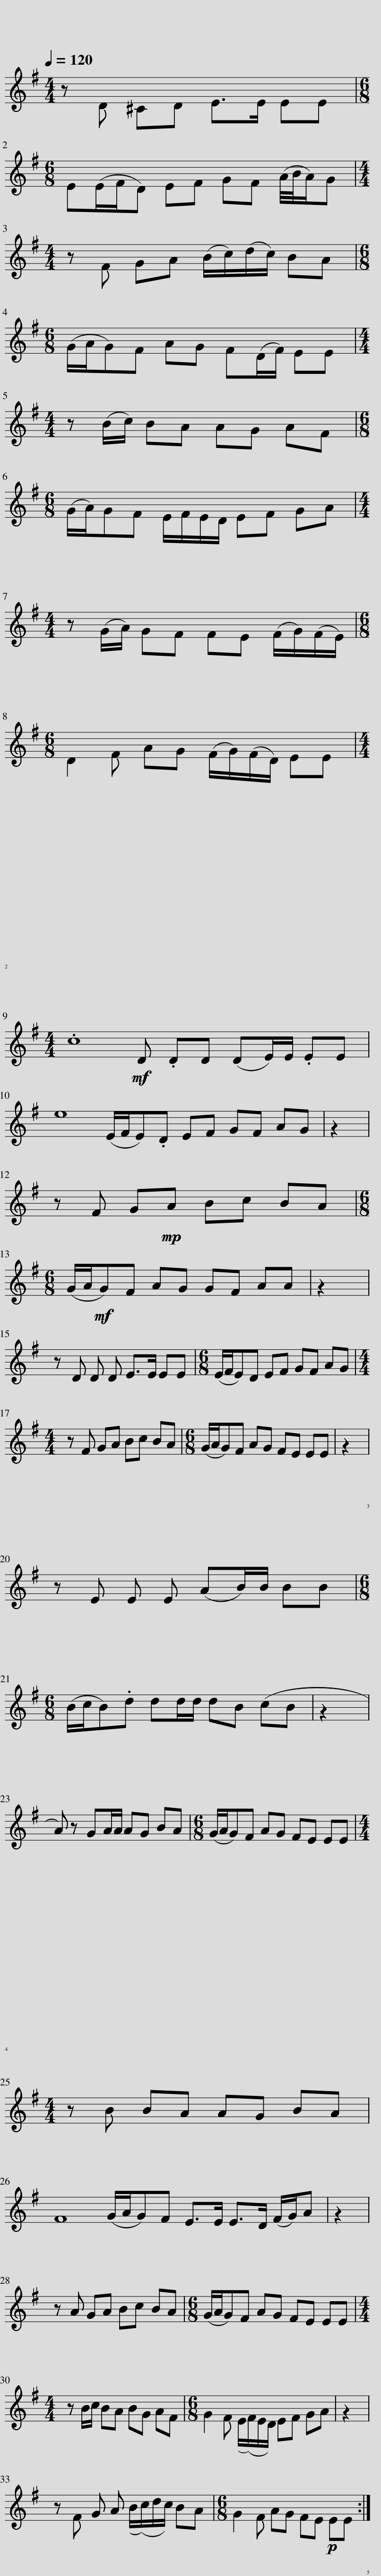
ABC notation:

X:1
L:1/8
Q:1/4=120
M:4/4
I:linebreak $
K:G
V:1 treble
V:1
 z D ^CD E>E EE |$[M:6/8] E(E/F/D) EF GF (A/4B/4A/)G |$[M:4/4] z F GA (B/c/)(d/c/) BA |$[M:6/8] (G/A/G)F AG F(D/F/) EE |$[M:4/4] z (B/c/) BA AG AF |$ %5
[M:6/8] (G/A/)GF E/F/E/D/ EF GA |$[M:4/4] z (G/A/) GF FE (F/G/)(F/E/) |$[M:6/8] D2 F AG (F/G/)(F/D/) EE |$[M:4/4] .c8!mf! D .DD (DE/)E/ .EE |$ e8 (E/F/E).D EF GF AG | %10
 z2 |$ z F G!mp!A Bc BA |$[M:6/8] (G/A/!mf!G)F AG GF AA | z2 |$ z D D D E>E EE | %15
[M:6/8] (E/F/E)D EF GF AG |$[M:4/4] z F GA Bc BA |[M:6/8] (G/A/G)F AG FE EE | z2 |$ z E E E (AB/)B/ BB |$ %20
[M:6/8] (B/c/B).d dd/d/ dB (cB | z2 |$ A) z GA/A/ AG BA |[M:6/8] (G/A/G)F AG FE EE |$[M:4/4] z B BA AG BA |$ %25
 F8 (G/A/G)F E>E E>D (F/G/)A | z2 |$ z A GA Bc BA |[M:6/8] (G/A/G)F AG FE EE |$[M:4/4] z B/c/ BA BG AF | %30
[M:6/8] G2 F (E/(F/)E/D/) EF GA | z2 |$ z F G A (B/(c/)d/c/) BA |[M:6/8] G2 F AG FE!p! EE :| %34
